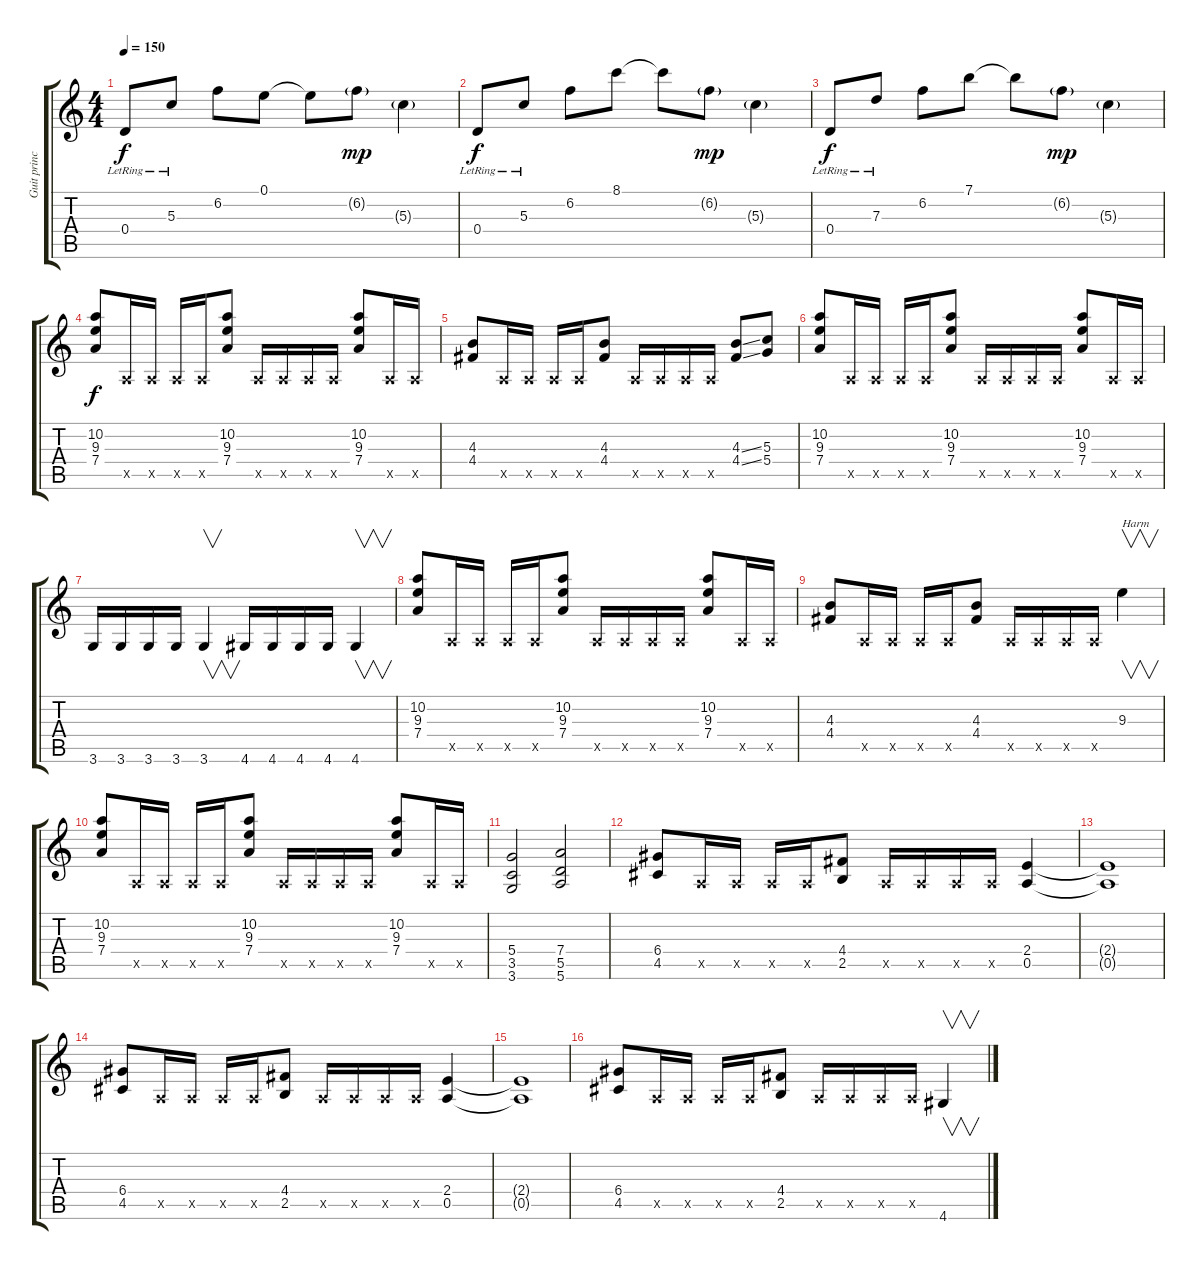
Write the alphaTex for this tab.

\track ("Guit principale" "Guit princ") {instrument overdrivenguitar}
\staff {score tabs}
\tuning (E4 B3 G3 D3 A2 E2) {hide}
\ts (4 4)
\tempo 150
\clef g2
\ks c
0.4{lr}.8{dy f} 5.3{lr}.8 6.2.8 0.1.8 0.1{t}.8 6.2{g}.8{dy mp} 5.3{g}.4 |
0.4{lr}.8{dy f} 5.3{lr}.8 6.2.8 8.1.8 8.1{t}.8 6.2{g}.8{dy mp} 5.3{g}.4 |
0.4{lr}.8{dy f} 7.3{lr}.8 6.2.8 7.1.8 7.1{t}.8 6.2{g}.8{dy mp} 5.3{g}.4 |
(10.2 9.3 7.4).8{dy f instrument overdrivenguitar} 0.5{x}.16 0.5{x}.16 0.5{x}.16 0.5{x}.16 (10.2 9.3 7.4).8 0.5{x}.16 0.5{x}.16 0.5{x}.16 0.5{x}.16 (10.2 9.3 7.4).8 0.5{x}.16 0.5{x}.16 |
(4.3 4.4).8 0.5{x}.16 0.5{x}.16 0.5{x}.16 0.5{x}.16 (4.3 4.4).8 0.5{x}.16 0.5{x}.16 0.5{x}.16 0.5{x}.16 (4.3{ss} 4.4{ss}).8 (5.3 5.4).8 |
(10.2 9.3 7.4).8 0.5{x}.16 0.5{x}.16 0.5{x}.16 0.5{x}.16 (10.2 9.3 7.4).8 0.5{x}.16 0.5{x}.16 0.5{x}.16 0.5{x}.16 (10.2 9.3 7.4).8 0.5{x}.16 0.5{x}.16 |
3.6.16 3.6.16 3.6.16 3.6.16 3.6.4{v} 4.6.16 4.6.16 4.6.16 4.6.16 4.6.4{v} |
(10.2 9.3 7.4).8 0.5{x}.16 0.5{x}.16 0.5{x}.16 0.5{x}.16 (10.2 9.3 7.4).8 0.5{x}.16 0.5{x}.16 0.5{x}.16 0.5{x}.16 (10.2 9.3 7.4).8 0.5{x}.16 0.5{x}.16 |
(4.3 4.4).8 0.5{x}.16 0.5{x}.16 0.5{x}.16 0.5{x}.16 (4.3 4.4).8 0.5{x}.16 0.5{x}.16 0.5{x}.16 0.5{x}.16 9.3.4{v txt "Harm"} |
(10.2 9.3 7.4).8 0.5{x}.16 0.5{x}.16 0.5{x}.16 0.5{x}.16 (10.2 9.3 7.4).8 0.5{x}.16 0.5{x}.16 0.5{x}.16 0.5{x}.16 (10.2 9.3 7.4).8 0.5{x}.16 0.5{x}.16 |
(5.4 3.5 3.6).2 (7.4 5.5 5.6).2 |
(6.4 4.5).8 0.5{x}.16 0.5{x}.16 0.5{x}.16 0.5{x}.16 (4.4 2.5).8 0.5{x}.16 0.5{x}.16 0.5{x}.16 0.5{x}.16 (2.4 0.5).4 |
(2.4{t} 0.5{t}).1 |
(6.4 4.5).8 0.5{x}.16 0.5{x}.16 0.5{x}.16 0.5{x}.16 (4.4 2.5).8 0.5{x}.16 0.5{x}.16 0.5{x}.16 0.5{x}.16 (2.4 0.5).4 |
(2.4{t} 0.5{t}).1 |
(6.4 4.5).8 0.5{x}.16 0.5{x}.16 0.5{x}.16 0.5{x}.16 (4.4 2.5).8 0.5{x}.16 0.5{x}.16 0.5{x}.16 0.5{x}.16 4.6.4{v}
